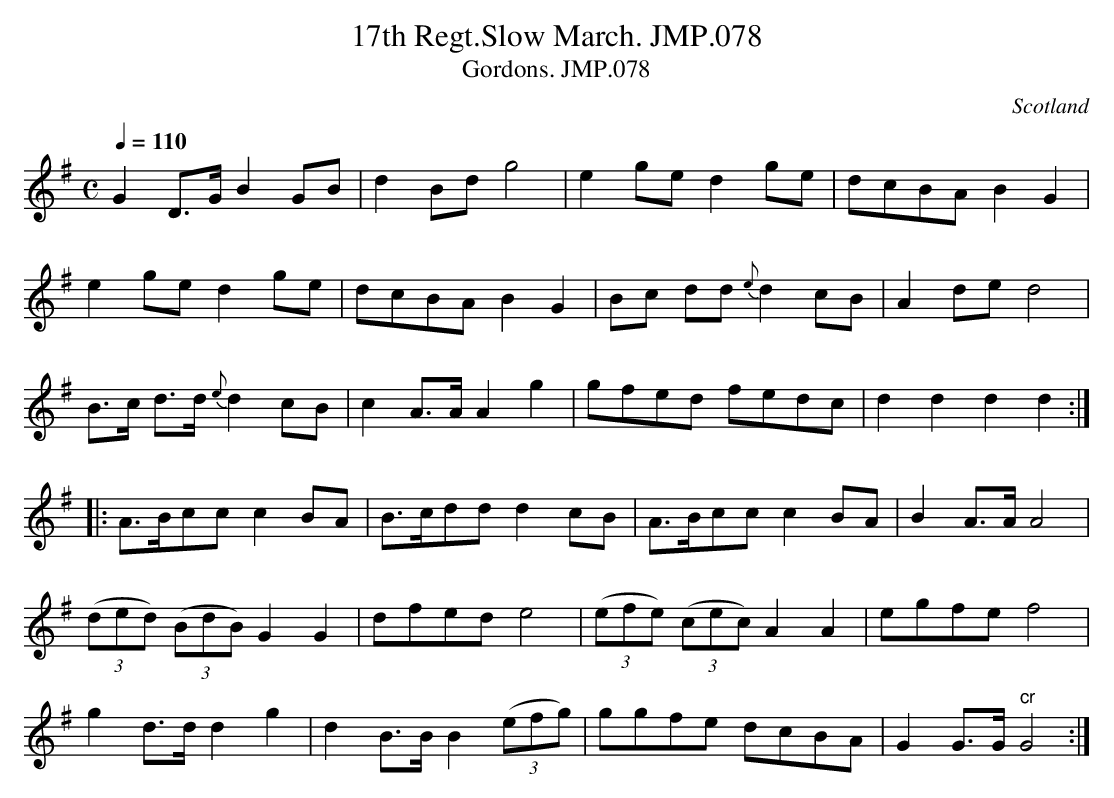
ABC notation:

X:1
T:17th Regt.Slow March. JMP.078
T:Gordons. JMP.078
M:C
L:1/8
Q:1/4=110
O:Scotland
notC:"Stranorlar Barracks"
K:G major
G2 D>G  B2 GB | d2 Bd g4 | e2 ge d2 ge | dcBA B2 G2 |!
e2 ge d2 ge | dcBA B2 G2 | Bc dd {e}d2 cB | A2 de  d4 |!
B>c d>d {e}d2 cB | c2 A>A A2 g2 | gfed fedc | d2 d2 d2 d2 :|!
|:A>Bcc c2 BA | B>cdd d2 cB | A>Bcc c2 BA | B2 A>A A4 |!
((3ded) ((3BdB) G2 G2 | dfed e4 | ((3efe) ((3cec) A2A2 |\
egfe f4 |!
g2 d>d d2 g2 | d2 B>B B2 ((3efg) | ggfe dcBA |\
G2 G>G"cr"G4 :|
